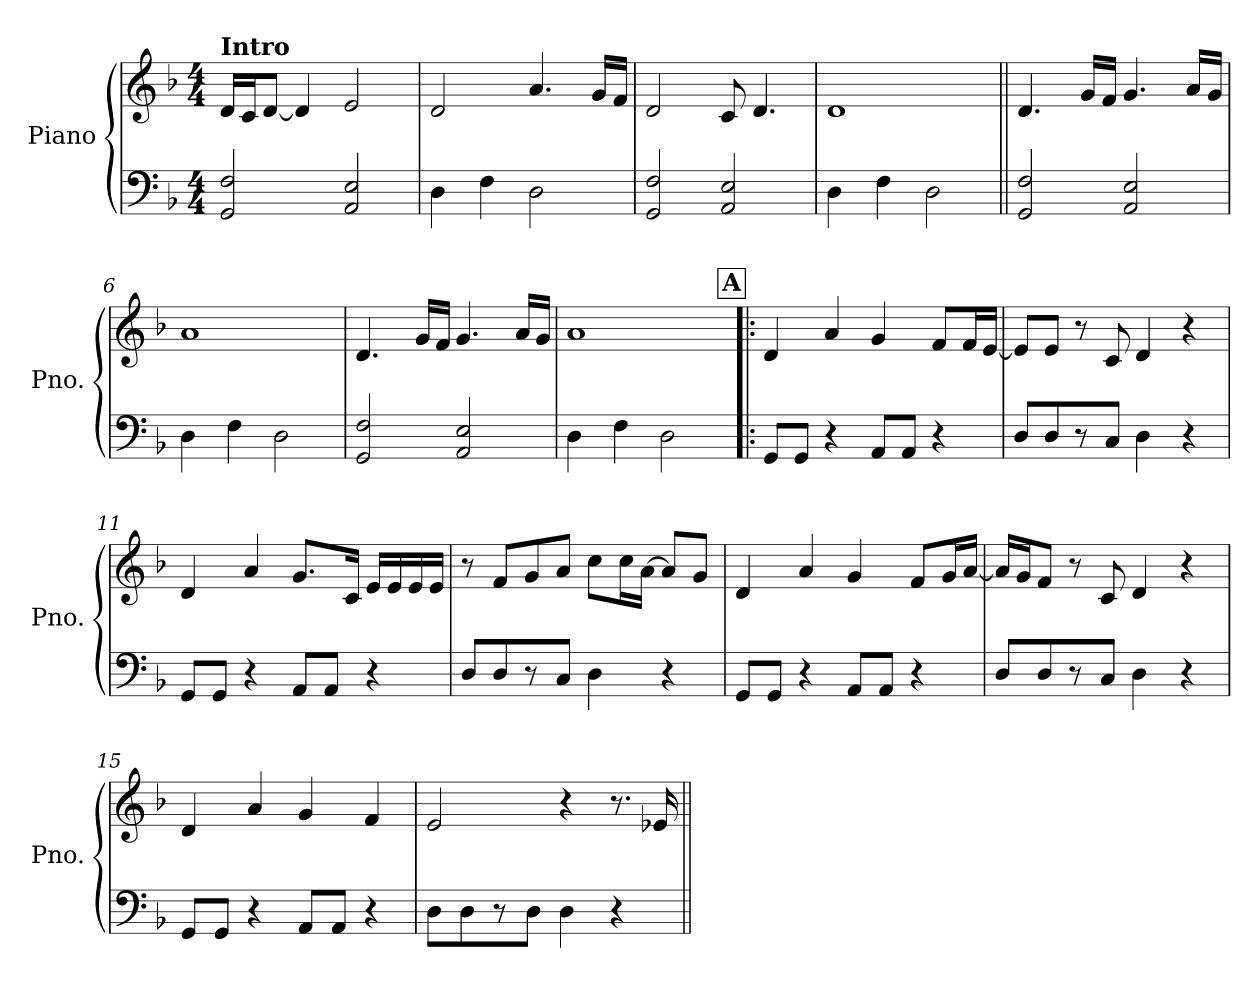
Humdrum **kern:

**kern	**kern
*part1	*part1
*staff2	*staff1
*I"Piano	*
*I'Pno.	*
*clefF4	*clefG2
*k[b-]	*k[b-]
*F:	*F:
*M4/4	*M4/4
*MM110	*MM110
=1	=1
!	!LO:TX:a:B:t=Intro
2GG/ 2F/	16d/LL
.	16c/J
.	[8d/J
.	4d/]
2AA/ 2E/	2e/
=2	=2
4D\	2d/
4F\	.
2D\	4.a/
.	16g/LL
.	16f/JJ
=3	=3
2GG/ 2F/	2d/
2AA/ 2E/	8c/
.	4.d/
=4	=4
4D\	1d
4F\	.
2D\	.
!!LO:LB:g=z
=5||	=5||
2GG/ 2F/	4.d/
.	16g/LL
.	16f/JJ
2AA/ 2E/	4.g/
.	16a/LL
.	16g/JJ
=6	=6
4D\	1a
4F\	.
2D\	.
=7	=7
2GG/ 2F/	4.d/
.	16g/LL
.	16f/JJ
2AA/ 2E/	4.g/
.	16a/LL
.	16g/JJ
=8	=8
4D\	1a
4F\	.
2D\	.
!!LO:LB:g=z
!!LO:REH:place=s1:a:B:fs=12:t=A
=9!|:	=9!|:
8GG/L	4d/
8GG/J	.
4r	4a/
8AA/L	4g/
8AA/J	.
4r	8f/L
.	16f/L
.	[16e/JJ
=10	=10
8D/L	8e/L]
8D/	8e/J
8r	8r
8C/J	8c/
4D\	4d/
4r	4r
=11	=11
8GG/L	4d/
8GG/J	.
4r	4a/
8AA/L	8.g/L
8AA/J	.
.	16c/Jk
4r	16e/LL
.	16e/
.	16e/
.	16e/JJ
!!LO:LB:g=z
=12	=12
8D/L	8r
8D/	8f/L
8r	8g/
8C/J	8a/J
4D\	8cc\L
.	16cc\L
.	[16a\JJ
4r	8a/L]
.	8g/J
=13	=13
8GG/L	4d/
8GG/J	.
4r	4a/
8AA/L	4g/
8AA/J	.
4r	8f/L
.	16g/L
.	[16a/JJ
=14	=14
8D/L	16a/LL]
.	16g/J
8D/	8f/J
8r	8r
8C/J	8c/
4D\	4d/
4r	4r
!!LO:LB:g=z
=15	=15
8GG/L	4d/
8GG/J	.
4r	4a/
8AA/L	4g/
8AA/J	.
4r	4f/
=16	=16
8D\L	2e/
8D\	.
8r	.
8D\J	.
4D\	4r
4r	8.r
.	16e-X/
=||	=||
*-	*-
